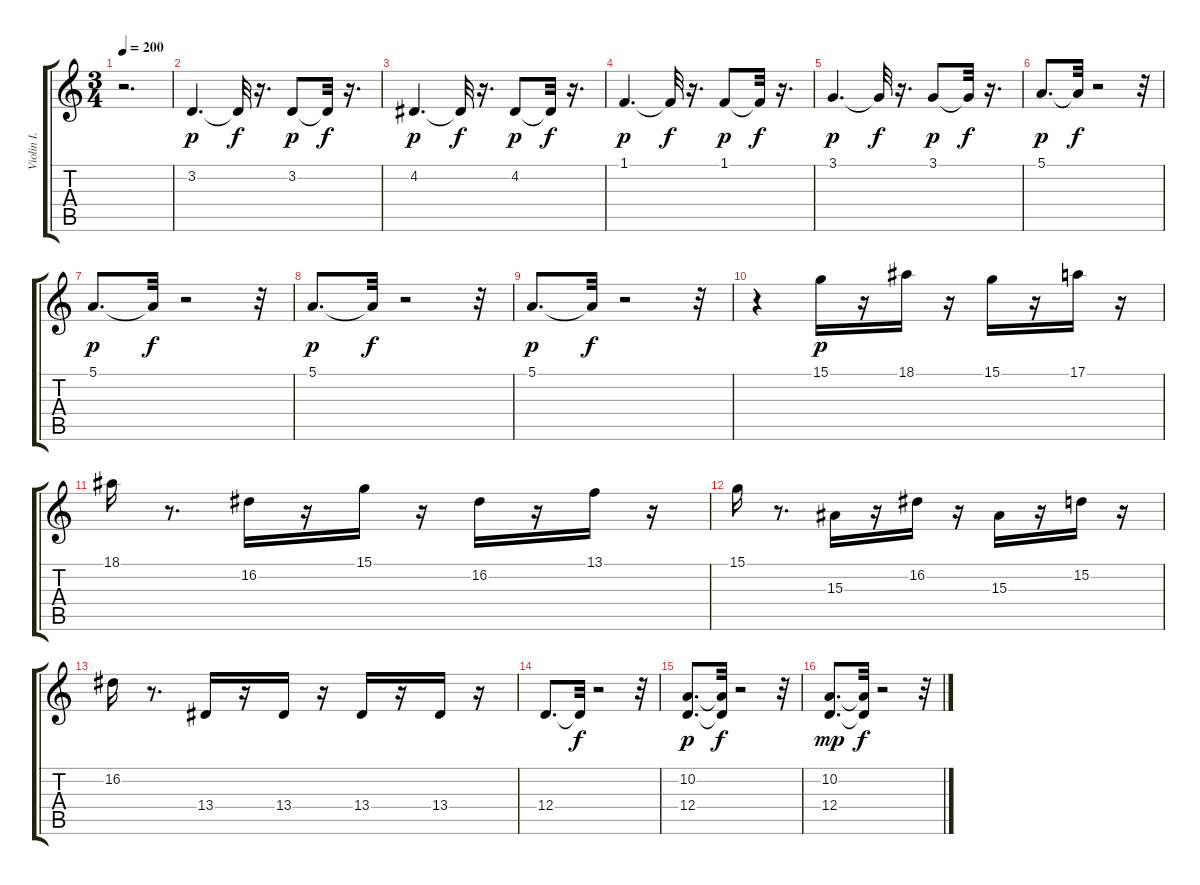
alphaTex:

\track ("Violin I." "Violin I.") {instrument stringensemble2}
\staff {score tabs}
\tuning (E4 B3 G3 D3 A2 E2) {hide}
\ts (3 4)
\tempo 200
\clef g2
\ks c
r.2{d dy f} |
3.2.4{d dy p} 3.2{t}.32{dy f} r.16{d} 3.2.8{dy p} 3.2{t}.32{dy f} r.16{d} |
4.2.4{d dy p} 4.2{t}.32{dy f} r.16{d} 4.2.8{dy p} 4.2{t}.32{dy f} r.16{d} |
1.1.4{d dy p} 1.1{t}.32{dy f} r.16{d} 1.1.8{dy p} 1.1{t}.32{dy f} r.16{d} |
3.1.4{d dy p} 3.1{t}.32{dy f} r.16{d} 3.1.8{dy p} 3.1{t}.32{dy f} r.16{d} |
5.1.8{d dy p} 5.1{t}.32{dy f} r.2 r.32 |
5.1.8{d dy p} 5.1{t}.32{dy f} r.2 r.32 |
5.1.8{d dy p} 5.1{t}.32{dy f} r.2 r.32 |
5.1.8{d dy p} 5.1{t}.32{dy f} r.2 r.32 |
r.4 15.1.16{dy p instrument stringensemble1} r.16 18.1.16 r.16 15.1.16 r.16 17.1.16 r.16 |
18.1.16 r.8{d} 16.2.16 r.16 15.1.16 r.16 16.2.16 r.16 13.1.16 r.16 |
15.1.16 r.8{d} 15.3.16 r.16 16.2.16 r.16 15.3.16 r.16 15.2.16 r.16 |
16.2.16 r.8{d} 13.4.16 r.16 13.4.16 r.16 13.4.16 r.16 13.4.16 r.16 |
12.4.8{d} 12.4{t}.32{dy f} r.2 r.32 |
(10.2 12.4).8{d dy p} (10.2{t} 12.4{t}).32{dy f} r.2 r.32 |
(10.2 12.4).8{d dy mp} (10.2{t} 12.4{t}).32{dy f} r.2 r.32
